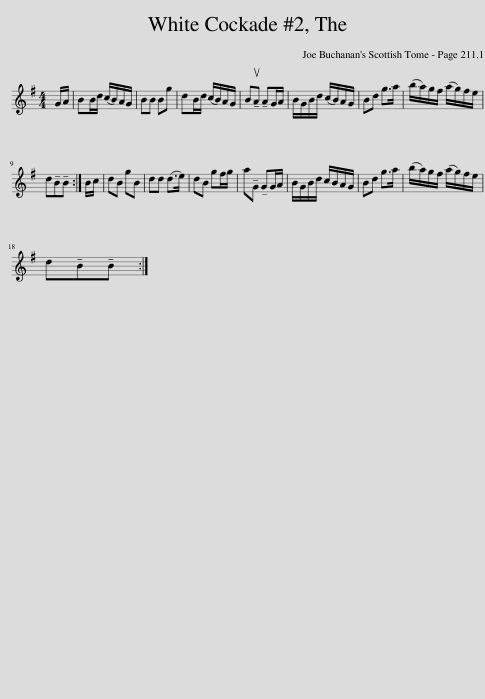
X:1
L:1/8
M:4/4
I:linebreak $
K:G
V:1 treble
V:1
 G/A/ | BB/d/ (c/B/)A/G/ | BB Bg | dB/d/ (c/B/)A/G/ | B!tenuto!uA !tenuto!AG/A/ | %5
 B/G/B/d/ (c/B/)A/G/ | Bd g>a | (b/a/)g/f/ (a/g/)f/e/ |$ d!tenuto!B!tenuto!B :| B/c/ | %10
 dB gB | dd (d>e) | dB gf/g/ | a!tenuto!G !tenuto!GG/A/ | B/G/B/d/ c/B/A/G/ | %15
 Bd g>a | (b/a/)g/f/ (a/g/)f/e/ |$ d!tenuto!B!tenuto!B :| %18
